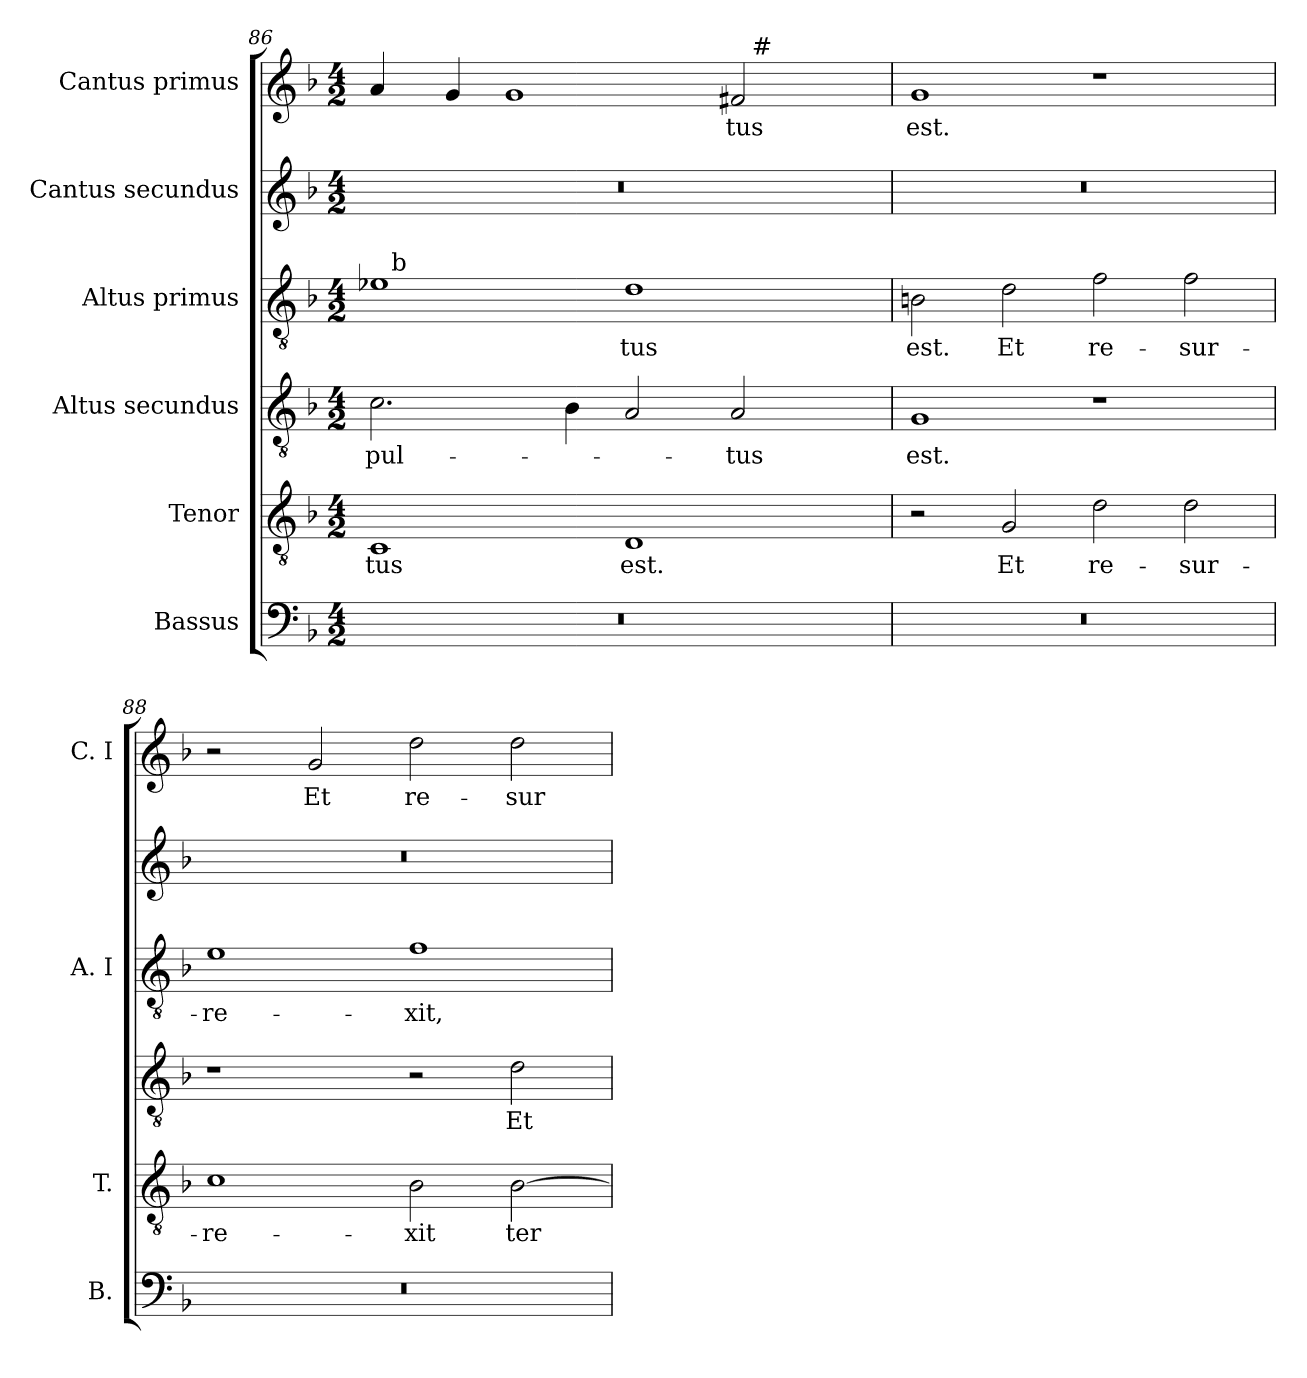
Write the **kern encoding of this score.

**kern	**kern	**text	**kern	**text	**kern	**text	**kern	**kern	**text
*part6	*part5	*part5	*part4	*part4	*part3	*part3	*part2	*part1	*part1
*staff6	*staff5	*staff5	*staff4	*staff4	*staff3	*staff3	*staff2	*staff1	*staff1
*I"Bassus	*I"Tenor	*	*I"Altus secundus	*	*I"Altus primus	*	*I"Cantus secundus	*I"Cantus primus	*
*I'B.	*I'T.	*	*	*	*I'A. I	*	*	*I'C. I	*
*clefF4	*clefGv2	*	*clefGv2	*	*clefGv2	*	*clefG2	*clefG2	*
*	*ITrd7c12	*	*ITrd7c12	*	*ITrd7c12	*	*	*	*
*k[b-]	*k[b-]	*	*k[b-]	*	*k[b-]	*	*k[b-]	*k[b-]	*
*d:	*d:	*	*d:	*	*d:	*	*d:	*d:	*
*M4/2	*M4/2	*	*M4/2	*	*M4/2	*	*M4/2	*M4/2	*
=86	=86	=86	=86	=86	=86	=86	=86	=86	=86
!LO:N:vis=1	!	!	!	!	!	!	!	!	!
!	!	!LO:LY:b:color=#000000	!	!	!	!	!	!	!
!	!	!	!	!	!	!	!	!LO:TX:t=rit.	!
!	!	!	!	!LO:LY:b:color=#000000	!	!	!LO:N:vis=1	!	!
*	*	*	*	*	*^	*	*	*^	*
0r	1CCi	-tus	2.Ci\	-pul-	1E-i	32ryy	.	0r	4ai/	1ryy	.
.	.	.	.	.	.	256ryy	.	.	.	.	.
!	!	!	!	!	!	!LO:TX:a:t=b	!	!	!	!	!
.	.	.	.	.	.	1ryy	.	.	.	.	.
.	.	.	.	.	.	.	.	.	4gi/	.	.
.	.	.	.	.	.	.	.	.	1gi	.	.
.	.	.	4BB-i\	.	.	.	.	.	.	.	.
!	!	!LO:LY:b:color=#000000	!	!	!	!	!	!	!	!	!
!	!	!	!	!	!	!	!LO:LY:b:color=#000000	!	!	!	!
.	1DDi	est.	2AAi/	.	1Di	.	-tus	.	.	2ryy	.
.	.	.	.	.	.	2ryy	.	.	.	.	.
!	!	!	!	!LO:LY:b:color=#000000	!	!	!	!	!	!	!
!	!	!	!	!	!	!	!	!	!	!	!LO:LY:b:color=#000000
.	.	.	2AAi/	-tus	.	.	.	.	2f#i/	32ryy	-tus
.	.	.	.	.	.	.	.	.	.	256ryy	.
!	!	!	!	!	!	!	!	!	!	!LO:TX:a:t=#	!
.	.	.	.	.	.	4ryy	.	.	.	4ryy	.
.	.	.	.	.	.	8ryy	.	.	.	8ryy	.
.	.	.	.	.	.	16ryy	.	.	.	16ryy	.
.	.	.	.	.	.	64..ryy	.	.	.	64..ryy	.
=87	=87	=87	=87	=87	=87	=87	=87	=87	=87	=87	=87
!LO:N:vis=1	!	!	!	!	!	!	!	!	!	!	!
*	*	*	*	*	*v	*v	*	*	*v	*v	*
*	*	*	*	*	*^	*	*	*^	*
!	!	!	!	!LO:LY:b:color=#000000	!	!	!	!	!	!	!
*	*	*	*	*	*v	*v	*	*	*v	*v	*
*	*	*	*	*	*^	*	*	*^	*
!	!	!	!	!	!	!	!LO:LY:b:color=#000000	!LO:N:vis=1	!	!	!
*	*	*	*	*	*v	*v	*	*	*v	*v	*
*	*	*	*	*	*^	*	*	*^	*
!	!	!	!	!	!	!	!	!	!	!	!LO:LY:b:color=#000000
*	*	*	*	*	*v	*v	*	*	*v	*v	*
0r	2r	.	1GGi	est.	2BBni\	est.	0r	1gi	est.
!	!	!LO:LY:b:color=#000000	!	!	!	!	!	!	!
!	!	!	!	!	!	!LO:LY:b:color=#000000	!	!	!
.	2GGi/	Et	.	.	2Di\	Et	.	.	.
!	!	!LO:LY:b:color=#000000	!	!	!	!	!	!	!
!	!	!	!	!	!	!LO:LY:b:color=#000000	!	!	!
.	2Di\	re-	1r	.	2Fi\	re-	.	1r	.
!	!	!LO:LY:b:color=#000000	!	!	!	!	!	!	!
!	!	!	!	!	!	!LO:LY:b:color=#000000	!	!	!
.	2Di\	-sur-	.	.	2Fi\	-sur-	.	.	.
=88	=88	=88	=88	=88	=88	=88	=88	=88	=88
!LO:N:vis=1	!	!	!	!	!	!	!	!	!
!	!	!LO:LY:b:color=#000000	!	!	!	!	!	!	!
!	!	!	!	!	!	!LO:LY:b:color=#000000	!LO:N:vis=1	!	!
0r	1Ci	-re-	1r	.	1Ei	-re-	0r	2r	.
!	!	!	!	!	!	!	!	!	!LO:LY:b:color=#000000
.	.	.	.	.	.	.	.	2gi/	Et
!	!	!LO:LY:b:color=#000000	!	!	!	!	!	!	!
!	!	!	!	!	!	!LO:LY:b:color=#000000	!	!	!
!	!	!	!	!	!	!	!	!	!LO:LY:b:color=#000000
.	2BB-i\	-xit	2r	.	1Fi	-xit,	.	2ddi\	re-
!	!	!LO:LY:b:color=#000000	!	!	!	!	!	!	!
!	!	!	!	!LO:LY:b:color=#000000	!	!	!	!	!
!	!	!	!	!	!	!	!	!	!LO:LY:b:color=#000000
.	[2BB-i\	ter-	2Di\	Et	.	.	.	2ddi\	-sur-
=	=	=	=	=	=	=	=	=	=
*-	*-	*-	*-	*-	*-	*-	*-	*-	*-
